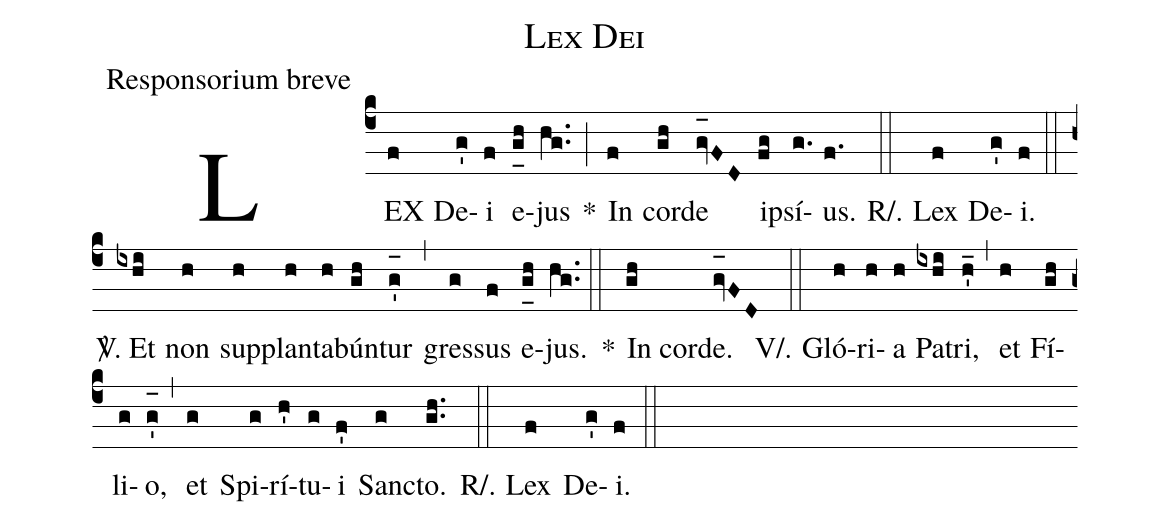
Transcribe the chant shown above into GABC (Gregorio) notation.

name:Lex Dei;
office-part:Responsorium breve;
%%
(c4) LEX(f) De(g')i(f) e(g_[uh:l]h)jus(hg..) *(;) In(f) cor(gh)de(gv_[oh:h]FD) i(fg)psí(g.)us.(f.) (::)
R/. Lex(f) De(g')i.(f) (::)
<sp>V/</sp>. Et(ixhi) non(h) sup(h)plan(h)ta(h)bún(gh)tur(g'_[oh:h]) (,) gres(g)sus(f) e(g_[uh:l]h)jus.(hg..) (::)
*() In cor(gh)de.(gv_[oh:h]FD) (::)
V/. Gló(h)ri(h)a(h) Pa(ixhi)tri,(h'_) (,) et(h) Fí(gh)li(g)o,(g'_[oh:h]) (,) et(g) Spi(g)rí(h')tu(g)i(f') San(g)cto.(gh..) (::)
R/. Lex(f) De(g')i.(f) (::)
